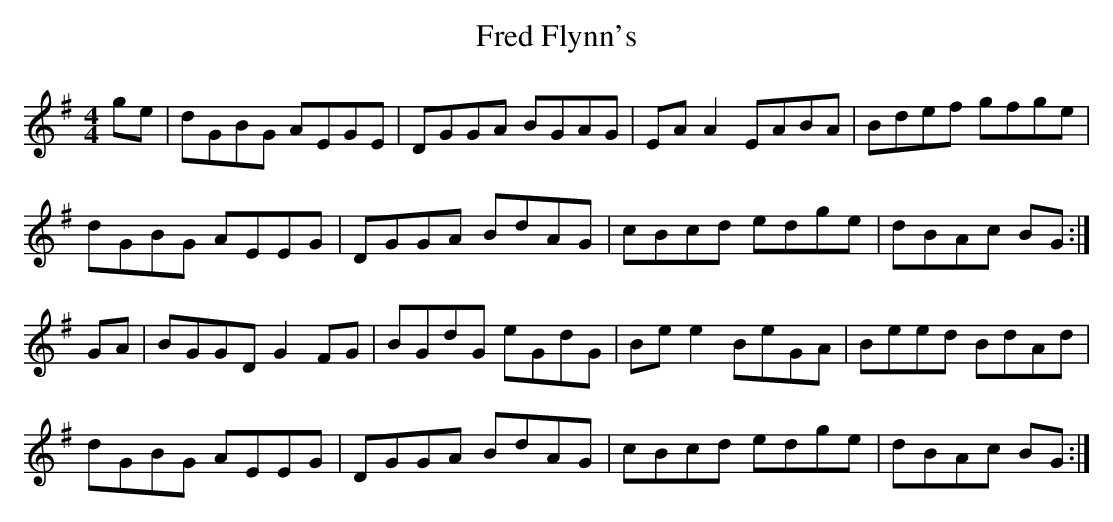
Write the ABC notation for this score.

X:1
T: Fred Flynn's
L: 1/8
M: 4/4
K: G
ge|dGBG AEGE|DGGA BGAG|EA A2 EABA|Bdef gfge|
dGBG AEEG|DGGA BdAG|cBcd edge|dBAc BG :|
GA|BGGD G2 FG|BGdG eGdG|Be e2 BeGA|Beed BdAd|
dGBG AEEG|DGGA BdAG|cBcd edge|dBAc BG :|
